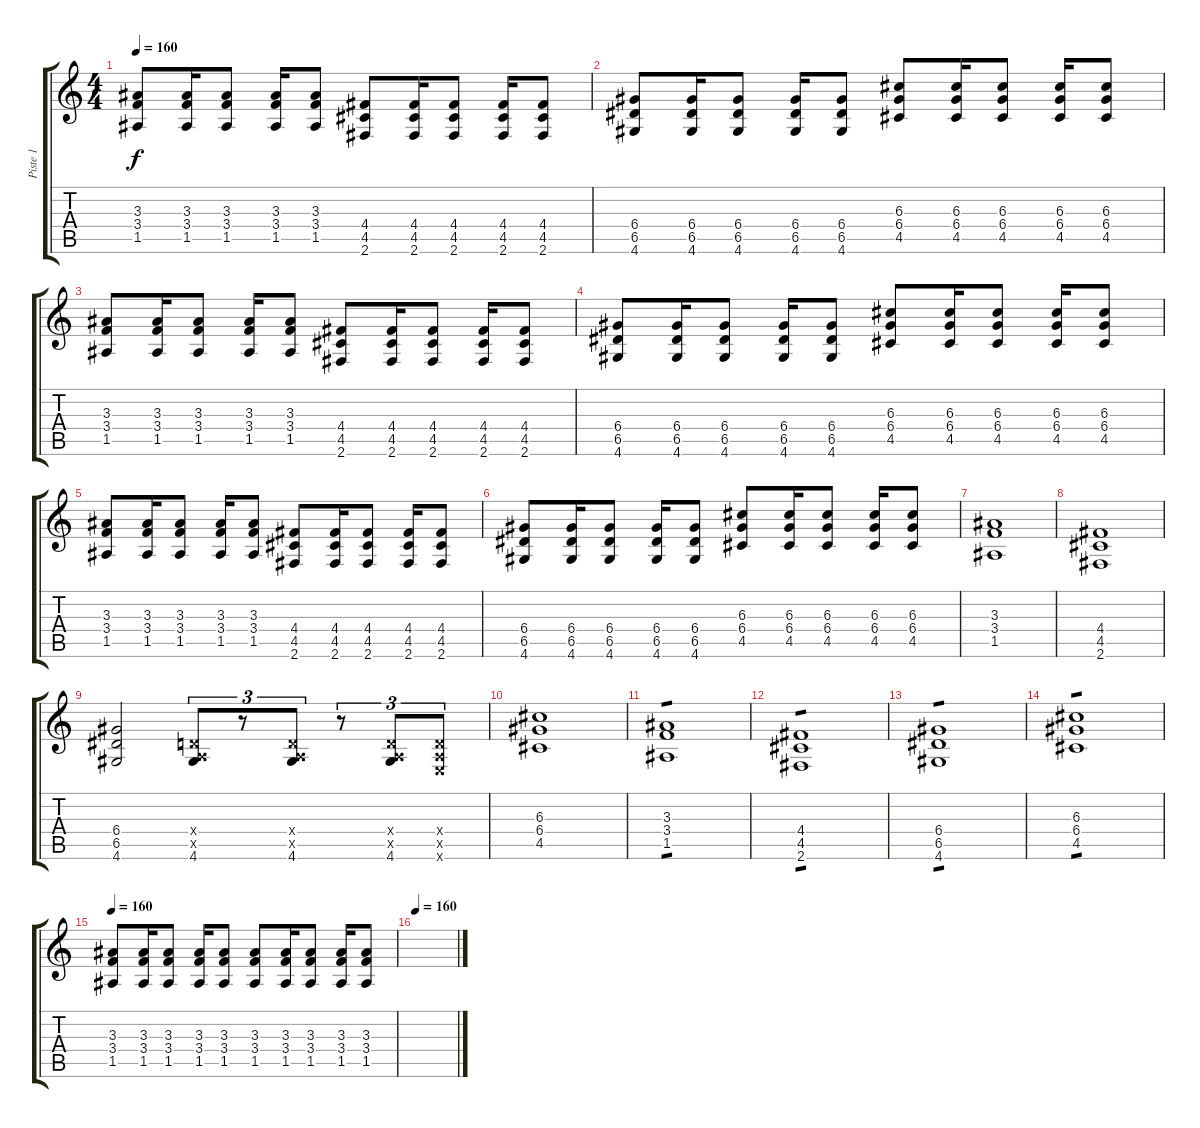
\track ("Piste 1" "Piste 1") {instrument distortionguitar}
\staff {score tabs}
\tuning (E4 B3 G3 D3 A2 E2) {hide}
\ts (4 4)
\tempo 160
\clef g2
\ks c
(3.3 3.4 1.5).8{dy f} (3.3 3.4 1.5).16 (3.3 3.4 1.5).8 (3.3 3.4 1.5).16 (3.3 3.4 1.5).8 (4.4 4.5 2.6).8 (4.4 4.5 2.6).16 (4.4 4.5 2.6).8 (4.4 4.5 2.6).16 (4.4 4.5 2.6).8 |
(6.4 6.5 4.6).8 (6.4 6.5 4.6).16 (6.4 6.5 4.6).8 (6.4 6.5 4.6).16 (6.4 6.5 4.6).8 (6.3 6.4 4.5).8 (6.3 6.4 4.5).16 (6.3 6.4 4.5).8 (6.3 6.4 4.5).16 (6.3 6.4 4.5).8 |
(3.3 3.4 1.5).8 (3.3 3.4 1.5).16 (3.3 3.4 1.5).8 (3.3 3.4 1.5).16 (3.3 3.4 1.5).8 (4.4 4.5 2.6).8 (4.4 4.5 2.6).16 (4.4 4.5 2.6).8 (4.4 4.5 2.6).16 (4.4 4.5 2.6).8 |
(6.4 6.5 4.6).8 (6.4 6.5 4.6).16 (6.4 6.5 4.6).8 (6.4 6.5 4.6).16 (6.4 6.5 4.6).8 (6.3 6.4 4.5).8 (6.3 6.4 4.5).16 (6.3 6.4 4.5).8 (6.3 6.4 4.5).16 (6.3 6.4 4.5).8 |
(3.3 3.4 1.5).8 (3.3 3.4 1.5).16 (3.3 3.4 1.5).8 (3.3 3.4 1.5).16 (3.3 3.4 1.5).8 (4.4 4.5 2.6).8 (4.4 4.5 2.6).16 (4.4 4.5 2.6).8 (4.4 4.5 2.6).16 (4.4 4.5 2.6).8 |
(6.4 6.5 4.6).8 (6.4 6.5 4.6).16 (6.4 6.5 4.6).8 (6.4 6.5 4.6).16 (6.4 6.5 4.6).8 (6.3 6.4 4.5).8 (6.3 6.4 4.5).16 (6.3 6.4 4.5).8 (6.3 6.4 4.5).16 (6.3 6.4 4.5).8 |
(3.3 3.4 1.5).1 |
(4.4 4.5 2.6).1 |
(6.4 6.5 4.6).2 (0.4{x} 0.5{x} 4.6).8{tu (3 2)} r.8{tu (3 2)} (0.4{x} 0.5{x} 4.6).8{tu (3 2)} r.8{tu (3 2)} (0.4{x} 0.5{x} 4.6).8{tu (3 2)} (0.4{x} 0.5{x} 0.6{x}).8{tu (3 2)} |
(6.3 6.4 4.5).1 |
(3.3 3.4 1.5).1{tp 1} |
(4.4 4.5 2.6).1{tp 1} |
(6.4 6.5 4.6).1{tp 1} |
(6.3 6.4 4.5).1{tp 1} |
\tempo 160
(3.3 3.4 1.5).8 (3.3 3.4 1.5).16 (3.3 3.4 1.5).8 (3.3 3.4 1.5).16 (3.3 3.4 1.5).8 (3.3 3.4 1.5).8 (3.3 3.4 1.5).16 (3.3 3.4 1.5).8 (3.3 3.4 1.5).16 (3.3 3.4 1.5).8 |
\tempo 160
